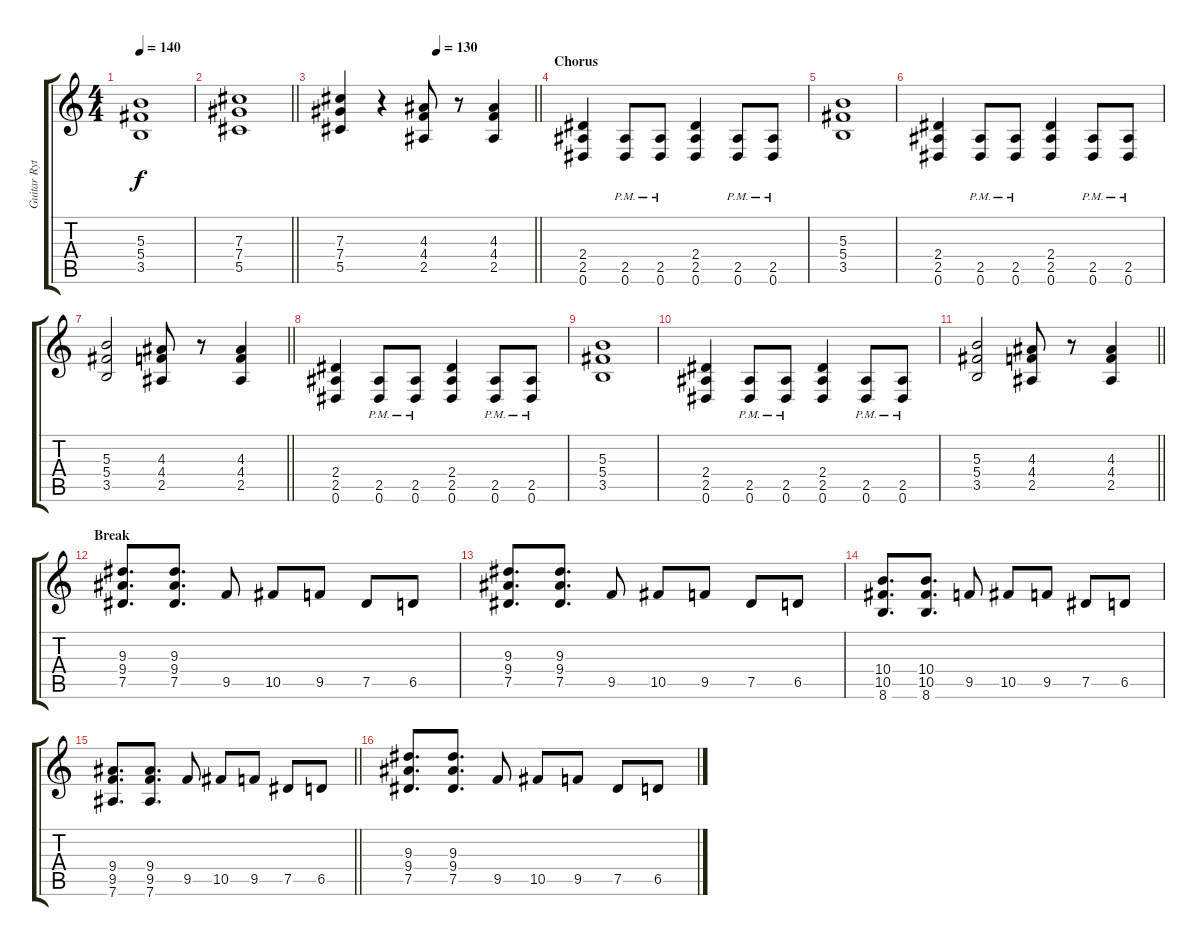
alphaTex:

\track ("Guitar Rythmic" "Guitar Ryt") {instrument distortionguitar}
\staff {score tabs}
\tuning (Eb4 Bb3 Gb3 Db3 Ab2 Eb2) {hide}
\ts (4 4)
\tempo 140
\clef g2
\ks c
(5.3 5.4 3.5).1{dy f} |
\barLineRight lightlight
(7.3 7.4 5.5).1 |
\tempo (130 0.5)
\barLineRight lightlight
(7.3 7.4 5.5).4 r.4 (4.3 4.4 2.5).8 r.8 (4.3 4.4 2.5).4 |
\section ("" "Chorus")
(2.4 2.5 0.6).4 (2.5{pm} 0.6{pm}).8 (2.5{pm} 0.6{pm}).8 (2.4 2.5 0.6).4 (2.5{pm} 0.6{pm}).8 (2.5{pm} 0.6{pm}).8 |
(5.3 5.4 3.5).1 |
(2.4 2.5 0.6).4 (2.5{pm} 0.6{pm}).8 (2.5{pm} 0.6{pm}).8 (2.4 2.5 0.6).4 (2.5{pm} 0.6{pm}).8 (2.5{pm} 0.6{pm}).8 |
\barLineRight lightlight
(5.3 5.4 3.5).2 (4.3 4.4 2.5).8 r.8 (4.3 4.4 2.5).4 |
(2.4 2.5 0.6).4 (2.5{pm} 0.6{pm}).8 (2.5{pm} 0.6{pm}).8 (2.4 2.5 0.6).4 (2.5{pm} 0.6{pm}).8 (2.5{pm} 0.6{pm}).8 |
(5.3 5.4 3.5).1 |
(2.4 2.5 0.6).4 (2.5{pm} 0.6{pm}).8 (2.5{pm} 0.6{pm}).8 (2.4 2.5 0.6).4 (2.5{pm} 0.6{pm}).8 (2.5{pm} 0.6{pm}).8 |
\barLineRight lightlight
(5.3 5.4 3.5).2 (4.3 4.4 2.5).8 r.8 (4.3 4.4 2.5).4 |
\section ("" "Break")
(9.3 9.4 7.5).8{d} (9.3 9.4 7.5).8{d} 9.5.8 10.5.8 9.5.8 7.5.8 6.5.8 |
(9.3 9.4 7.5).8{d} (9.3 9.4 7.5).8{d} 9.5.8 10.5.8 9.5.8 7.5.8 6.5.8 |
(10.4 10.5 8.6).8{d} (10.4 10.5 8.6).8{d} 9.5.8 10.5.8 9.5.8 7.5.8 6.5.8 |
\barLineRight lightlight
(9.4 9.5 7.6).8{d} (9.4 9.5 7.6).8{d} 9.5.8 10.5.8 9.5.8 7.5.8 6.5.8 |
(9.3 9.4 7.5).8{d} (9.3 9.4 7.5).8{d} 9.5.8 10.5.8 9.5.8 7.5.8 6.5.8
